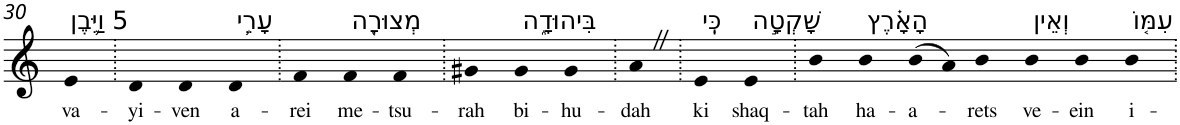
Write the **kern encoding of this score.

**kern	**text
*part1	*part1
*staff1	*staff1
*I"Piano	*
*I'Pno	*
!!LO:PB:g=z
*clefG2	*
*k[]	*
=30	=30
!LO:TX:a:t=5 וַיִּ֛בֶן	!
!	!LO:LY:b
4e	va-
=31.	=31.
!	!LO:LY:b
4d	-yi-
!	!LO:LY:b
4d	-ven
!LO:TX:a:t=עָרֵ֥י	!
!	!LO:LY:b
4d	a-
=32.	=32.
!	!LO:LY:b
4f	-rei
!LO:TX:a:t=מְצוּרָ֖ה	!
!	!LO:LY:b
4f	me-
!	!LO:LY:b
4f	-tsu-
=33.	=33.
!	!LO:LY:b
4g#X	-rah
!LO:TX:a:t=בִּיהוּדָ֑ה	!
!	!LO:LY:b
4g#	bi-
!	!LO:LY:b
4g#	-hu-
=34.	=34.
!	!LO:LY:b
4aZ	-dah
=35.	=35.
!LO:TX:a:t=כִּֽי	!
!	!LO:LY:b
4e	ki
!LO:TX:a:t=שָׁקְטָ֣ה	!
!	!LO:LY:b
4e	shaq-
=36.	=36.
!	!LO:LY:b
4b	-tah
!LO:TX:a:t=הָאָ֗רֶץ	!
!	!LO:LY:b
4b	ha-
!	!LO:LY:b
(>8b	-a-
8a)	.
!	!LO:LY:b
4b	-rets
!LO:TX:a:t=וְאֵין	!
!	!LO:LY:b
4b	ve-
!	!LO:LY:b
4b	-ein
!LO:TX:a:t=עִמּ֤וֹ	!
!	!LO:LY:b
4b	i-
=.	=.
*-	*-
